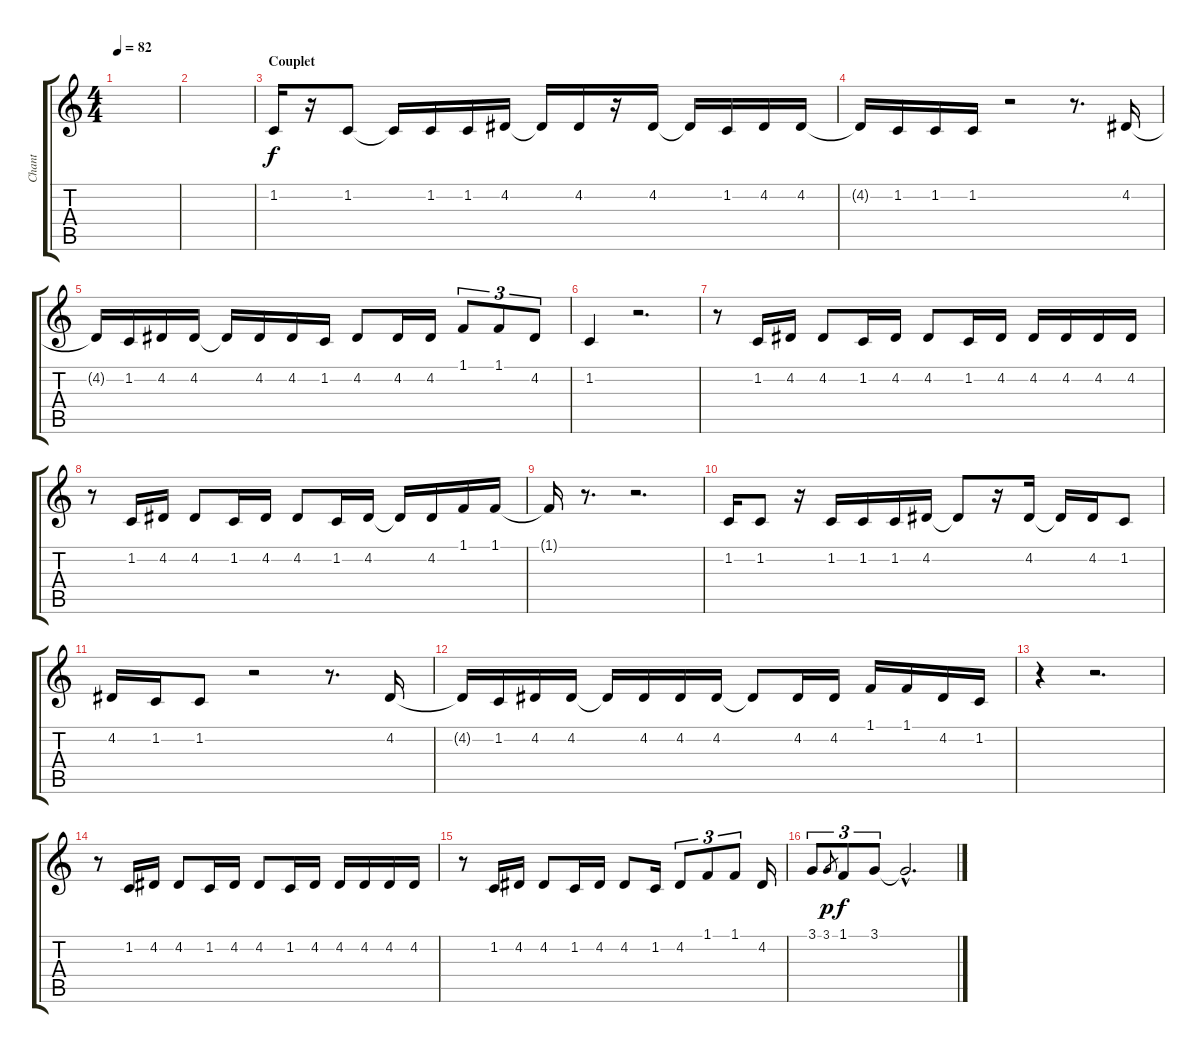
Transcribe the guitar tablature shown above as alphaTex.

\track ("Chant" "Chant") {instrument lead6voice}
\staff {score tabs}
\tuning (E4 B3 G3 D3 A2 E2) {hide}
\ts (4 4)
\tempo 82
\clef g2
\ks c
|
|
\section ("" "Couplet")
1.2.16 r.16 1.2.8 1.2{t}.16 1.2.16 1.2.16 4.2.16 4.2{t}.16 4.2.16 r.16 4.2.16 4.2{t}.16 1.2.16 4.2.16 4.2.16 |
4.2{t}.16 1.2.16 1.2.16 1.2.16 r.2 r.8{d} 4.2.16 |
4.2{t}.16 1.2.16 4.2.16 4.2.16 4.2{t}.16 4.2.16 4.2.16 1.2.16 4.2.8 4.2.16 4.2.16 1.1.8{tu (3 2)} 1.1.8{tu (3 2)} 4.2.8{tu (3 2)} |
1.2.4 r.2{d} |
r.8 1.2.16 4.2.16 4.2.8 1.2.16 4.2.16 4.2.8 1.2.16 4.2.16 4.2.16 4.2.16 4.2.16 4.2.16 |
r.8 1.2.16 4.2.16 4.2.8 1.2.16 4.2.16 4.2.8 1.2.16 4.2.16 4.2{t}.16 4.2.16 1.1.16 1.1.16 |
1.1{t}.16 r.8{d} r.2{d} |
1.2.16 1.2.8 r.16 1.2.16 1.2.16 1.2.16 4.2.16 4.2{t}.8 r.16 4.2.16 4.2{t}.16 4.2.16 1.2.8 |
4.2.16 1.2.16 1.2.8 r.2 r.8{d} 4.2.16 |
4.2{t}.16 1.2.16 4.2.16 4.2.16 4.2{t}.16 4.2.16 4.2.16 4.2.16 4.2{t}.8 4.2.16 4.2.16 1.1.16 1.1.16 4.2.16 1.2.16 |
r.4 r.2{d} |
r.8 1.2.16 4.2.16 4.2.8 1.2.16 4.2.16 4.2.8 1.2.16 4.2.16 4.2.16 4.2.16 4.2.16 4.2.16 |
r.8 1.2.16 4.2.16 4.2.8 1.2.16 4.2.16 4.2.8 1.2.16 4.2.8{tu (3 2)} 1.1.8{tu (3 2)} 1.1.8{tu (3 2)} 4.2.16 |
3.1.8{tu (3 2)} 3.1.8{gr dy p} 1.1.8{tu (3 2) dy f} 3.1.8{tu (3 2)} 3.1{hac t}.2{d}
